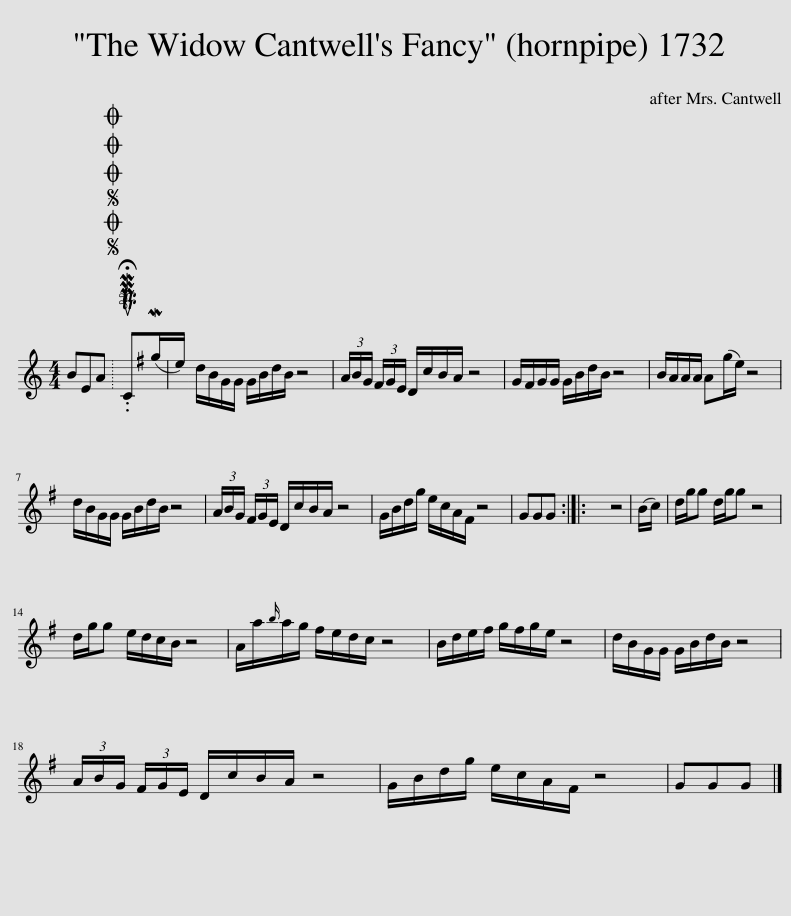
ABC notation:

X:1
L:1/8
M:4/4
I:linebreak $
K:C
V:1 treble
V:1
 BEA |SOSOOO .!fermata!PMTuC(Mg/e/) | d/B/G/G/ G/B/d/B/ z4 | (3A/B/G/ (3^F/G/E/ D/c/B/A/ z4 | G/^F/G/G/ G/B/d/B/ z4 | %5
 B/A/A/A/ A(g/e/) z4 |$ d/B/G/G/ G/B/d/B/ z4 | (3A/B/G/ (3^F/G/E/ D/c/B/A/ z4 | G/B/d/g/ e/c/A/^F/ z4 | GGG :: %10
 x8 | (B/c/) | d/g/g d/g/g z4 |$ d/g/g e/d/c/B/ z4 | A/a/{b}a/g/ ^f/e/d/c/ z4 | %15
 B/d/e/^f/ g/f/g/e/ z4 | d/B/G/G/ G/B/d/B/ z4 |$ (3A/B/G/ (3^F/G/E/ D/c/B/A/ z4 | G/B/d/g/ e/c/A/^F/ z4 | GGG |] %20
